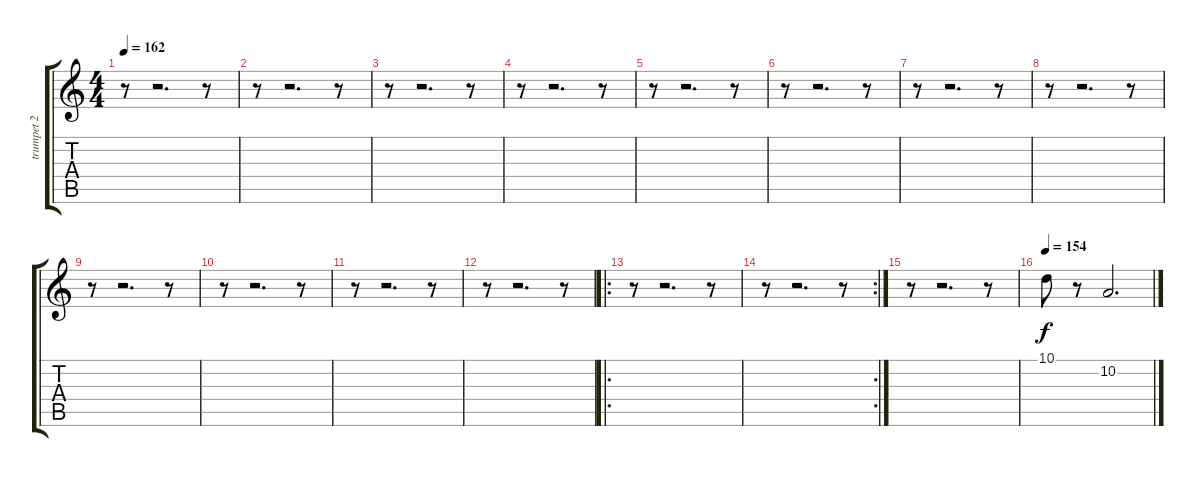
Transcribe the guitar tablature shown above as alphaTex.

\track ("trumpet 2" "trumpet 2") {instrument trumpet}
\staff {score tabs}
\tuning (E4 B3 G3 D3 A2 E2) {hide}
\ts (4 4)
\tempo 162
\clef g2
\ks c
r.8{dy f} r.2{d} r.8 |
r.8 r.2{d} r.8 |
r.8 r.2{d} r.8 |
r.8 r.2{d} r.8 |
r.8 r.2{d} r.8 |
r.8 r.2{d} r.8 |
r.8 r.2{d} r.8 |
r.8 r.2{d} r.8 |
r.8 r.2{d} r.8 |
r.8 r.2{d} r.8 |
r.8 r.2{d} r.8 |
r.8 r.2{d} r.8 |
\ro
r.8 r.2{d} r.8 |
\rc 2
r.8 r.2{d} r.8 |
r.8 r.2{d} r.8 |
\tempo 154
10.1.8 r.8 10.2.2{d}
